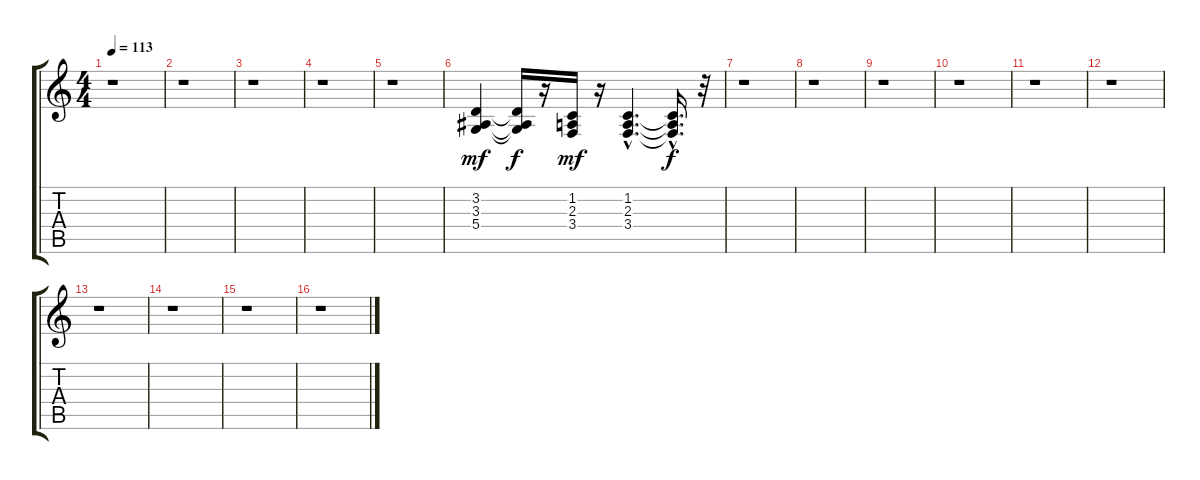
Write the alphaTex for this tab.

\track "" {instrument pad2warm}
\staff {score tabs}
\tuning (E4 B3 G3 D3 A2 E2) {hide}
\ts (4 4)
\tempo 113
\clef g2
\ks c
r.1{dy f} |
r.1 |
r.1 |
r.1 |
r.1 |
(3.2 3.3 5.4).4{dy mf} (3.2{t} 3.3{t} 5.4{t}).16{dy f} r.16 (1.2 2.3 3.4).16{dy mf} r.16 (1.2{hac} 2.3{hac} 3.4{hac}).4{d} (1.2{hac t} 2.3{hac t} 3.4{hac t}).16{d dy f} r.32 |
r.1 |
r.1 |
r.1 |
r.1 |
r.1 |
r.1 |
r.1 |
r.1 |
r.1 |
r.1
